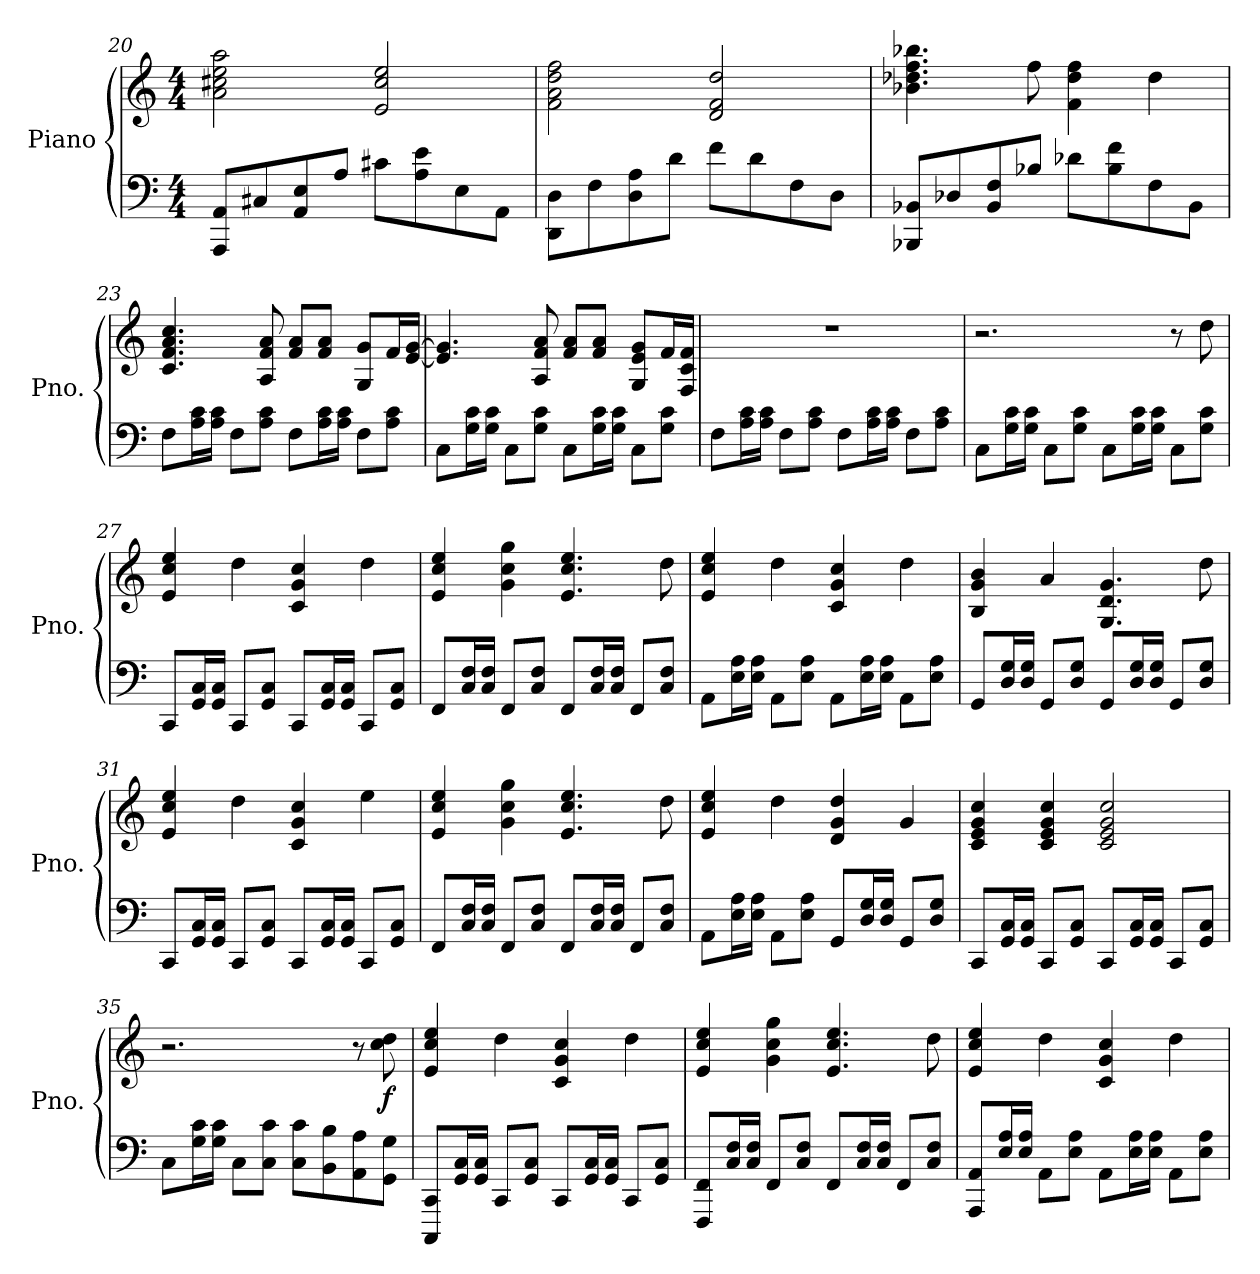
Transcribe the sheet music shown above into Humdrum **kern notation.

**kern	**kern	**dynam
*part1	*part1	*part1
*staff2	*staff1	*staff1/2
*I"Piano	*	*
*I'Pno.	*	*
*clefF4	*clefG2	*
*k[]	*k[]	*
*M4/4	*M4/4	*
=20	=20	=20
8AAA/ 8AA/L	2a\ 2cc#X\ 2ee\ 2aa\	.
8C#X/	.	.
8AA/ 8E/	.	.
8A/J	.	.
8c#X\L	2e/ 2cc#/ 2ee/	.
8A\ 8e\	.	.
8E\	.	.
8AA\J	.	.
=21	=21	=21
8DD\ 8D\L	2f\ 2a\ 2dd\ 2ff\	.
8F\	.	.
8D\ 8A\	.	.
8d\J	.	.
8f\L	2d/ 2f/ 2dd/	.
8d\	.	.
8F\	.	.
8D\J	.	.
!!LO:PB:g=z
=22	=22	=22
8BBB-X/ 8BB-X/L	4.b-X\ 4.dd-X\ 4.ff\ 4.bb-X\	.
8D-X/	.	.
8BB-/ 8F/	.	.
8B-X/J	8ff\	.
8d-X\L	4f\ 4dd-\ 4ff\	.
8B-\ 8f\	.	.
8F\	4dd-\	.
8BB-\J	.	.
=23	=23	=23
8F\L	4.c/ 4.f/ 4.a/ 4.cc/	.
16A\ 16c\L	.	.
16A\ 16c\JJ	.	.
8F\L	.	.
8A\ 8c\J	8A/ 8f/ 8a/	.
8F\L	8f/ 8a/L	.
16A\ 16c\L	8f/ 8a/J	.
16A\ 16c\JJ	.	.
8F\L	8G/ 8g/L	.
8A\ 8c\J	16f/L	.
.	[16e/ [16g/JJ	.
=24	=24	=24
8C\L	4.e/] 4.g/]	.
16G\ 16c\L	.	.
16G\ 16c\JJ	.	.
8C\L	.	.
8G\ 8c\J	8A/ 8f/ 8a/	.
8C\L	8f/ 8a/L	.
16G\ 16c\L	8f/ 8a/J	.
16G\ 16c\JJ	.	.
8C\L	8G/ 8e/ 8g/L	.
8G\ 8c\J	16f/L	.
.	16F/ 16c/ 16f/JJ	.
=25	=25	=25
8F\L	1r	.
16A\ 16c\L	.	.
16A\ 16c\JJ	.	.
8F\L	.	.
8A\ 8c\J	.	.
8F\L	.	.
16A\ 16c\L	.	.
16A\ 16c\JJ	.	.
8F\L	.	.
8A\ 8c\J	.	.
!!LO:LB:g=z
=26	=26	=26
8C\L	2.r	.
16G\ 16c\L	.	.
16G\ 16c\JJ	.	.
8C\L	.	.
8G\ 8c\J	.	.
8C\L	.	.
16G\ 16c\L	.	.
16G\ 16c\JJ	.	.
8C\L	8r	.
8G\ 8c\J	8dd\	.
=27	=27	=27
8CC/L	4e/ 4cc/ 4ee/	.
16GG/ 16C/L	.	.
16GG/ 16C/JJ	.	.
8CC/L	4dd\	.
8GG/ 8C/J	.	.
8CC/L	4c/ 4g/ 4cc/	.
16GG/ 16C/L	.	.
16GG/ 16C/JJ	.	.
8CC/L	4dd\	.
8GG/ 8C/J	.	.
=28	=28	=28
8FF/L	4e/ 4cc/ 4ee/	.
16C/ 16F/L	.	.
16C/ 16F/JJ	.	.
8FF/L	4g\ 4cc\ 4gg\	.
8C/ 8F/J	.	.
8FF/L	4.e/ 4.cc/ 4.ee/	.
16C/ 16F/L	.	.
16C/ 16F/JJ	.	.
8FF/L	.	.
8C/ 8F/J	8dd\	.
=29	=29	=29
8AA\L	4e/ 4cc/ 4ee/	.
16E\ 16A\L	.	.
16E\ 16A\JJ	.	.
8AA\L	4dd\	.
8E\ 8A\J	.	.
8AA\L	4c/ 4g/ 4cc/	.
16E\ 16A\L	.	.
16E\ 16A\JJ	.	.
8AA\L	4dd\	.
8E\ 8A\J	.	.
!!LO:LB:g=z
=30	=30	=30
8GG/L	4B/ 4g/ 4b/	.
16D/ 16G/L	.	.
16D/ 16G/JJ	.	.
8GG/L	4a/	.
8D/ 8G/J	.	.
8GG/L	4.G/ 4.d/ 4.g/	.
16D/ 16G/L	.	.
16D/ 16G/JJ	.	.
8GG/L	.	.
8D/ 8G/J	8dd\	.
=31	=31	=31
8CC/L	4e/ 4cc/ 4ee/	.
16GG/ 16C/L	.	.
16GG/ 16C/JJ	.	.
8CC/L	4dd\	.
8GG/ 8C/J	.	.
8CC/L	4c/ 4g/ 4cc/	.
16GG/ 16C/L	.	.
16GG/ 16C/JJ	.	.
8CC/L	4ee\	.
8GG/ 8C/J	.	.
=32	=32	=32
8FF/L	4e/ 4cc/ 4ee/	.
16C/ 16F/L	.	.
16C/ 16F/JJ	.	.
8FF/L	4g\ 4cc\ 4gg\	.
8C/ 8F/J	.	.
8FF/L	4.e/ 4.cc/ 4.ee/	.
16C/ 16F/L	.	.
16C/ 16F/JJ	.	.
8FF/L	.	.
8C/ 8F/J	8dd\	.
=33	=33	=33
8AA\L	4e/ 4cc/ 4ee/	.
16E\ 16A\L	.	.
16E\ 16A\JJ	.	.
8AA\L	4dd\	.
8E\ 8A\J	.	.
8GG/L	4d/ 4g/ 4dd/	.
16D/ 16G/L	.	.
16D/ 16G/JJ	.	.
8GG/L	4g/	.
8D/ 8G/J	.	.
!!LO:LB:g=z
=34	=34	=34
8CC/L	4c/ 4e/ 4g/ 4cc/	.
16GG/ 16C/L	.	.
16GG/ 16C/JJ	.	.
8CC/L	4c/ 4e/ 4g/ 4cc/	.
8GG/ 8C/J	.	.
8CC/L	2c/ 2e/ 2g/ 2cc/	.
16GG/ 16C/L	.	.
16GG/ 16C/JJ	.	.
8CC/L	.	.
8GG/ 8C/J	.	.
=35	=35	=35
8C\L	2.r	.
16G\ 16c\L	.	.
16G\ 16c\JJ	.	.
8C\L	.	.
8C\ 8c\J	.	.
8C\ 8c\L	.	.
8BB\ 8B\	.	.
8AA\ 8A\	8r	.
!	!	!LO:DY:b
8GG\ 8G\J	8cc\ 8dd\	f
=36	=36	=36
8CCC/ 8CC/L	4e/ 4cc/ 4ee/	.
16GG/ 16C/L	.	.
16GG/ 16C/JJ	.	.
8CC/L	4dd\	.
8GG/ 8C/J	.	.
8CC/L	4c/ 4g/ 4cc/	.
16GG/ 16C/L	.	.
16GG/ 16C/JJ	.	.
8CC/L	4dd\	.
8GG/ 8C/J	.	.
=37	=37	=37
8FFF/ 8FF/L	4e/ 4cc/ 4ee/	.
16C/ 16F/L	.	.
16C/ 16F/JJ	.	.
8FF/L	4g\ 4cc\ 4gg\	.
8C/ 8F/J	.	.
8FF/L	4.e/ 4.cc/ 4.ee/	.
16C/ 16F/L	.	.
16C/ 16F/JJ	.	.
8FF/L	.	.
8C/ 8F/J	8dd\	.
!!LO:LB:g=z
=38	=38	=38
8AAA/ 8AA/L	4e/ 4cc/ 4ee/	.
16E/ 16A/L	.	.
16E/ 16A/JJ	.	.
8AA\L	4dd\	.
8E\ 8A\J	.	.
8AA\L	4c/ 4g/ 4cc/	.
16E\ 16A\L	.	.
16E\ 16A\JJ	.	.
8AA\L	4dd\	.
8E\ 8A\J	.	.
=	=	=
*-	*-	*-
